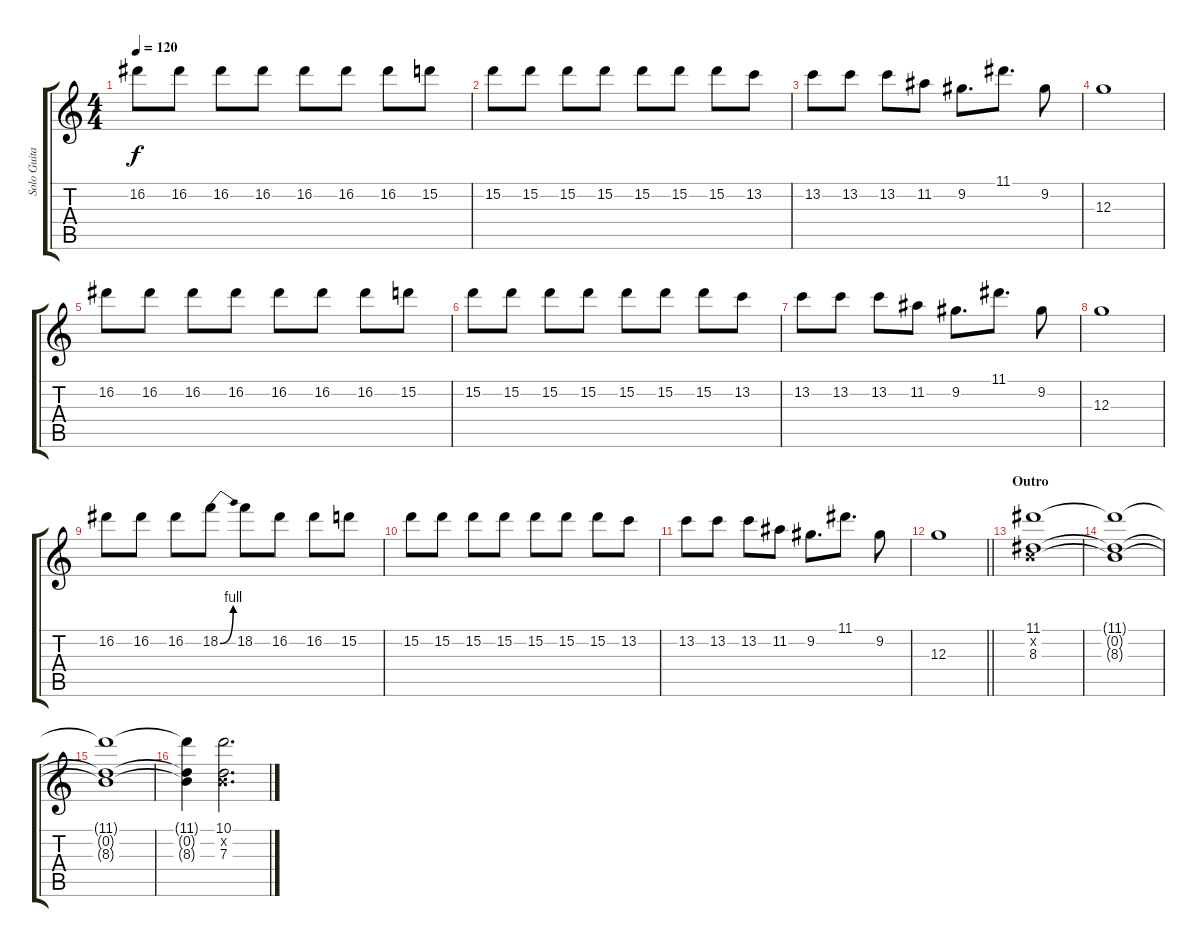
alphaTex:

\track ("Solo Guitar" "Solo Guita") {instrument distortionguitar}
\staff {score tabs}
\tuning (E4 B3 G3 D3 A2 E2) {hide}
\ts (4 4)
\tempo 120
\clef g2
\ks c
16.2.8{dy f} 16.2.8 16.2.8 16.2.8 16.2.8 16.2.8 16.2.8 15.2.8 |
15.2.8 15.2.8 15.2.8 15.2.8 15.2.8 15.2.8 15.2.8 13.2.8 |
13.2.8 13.2.8 13.2.8 11.2.8 9.2.8{d} 11.1.8{d} 9.2.8 |
12.3.1 |
16.2.8 16.2.8 16.2.8 16.2.8 16.2.8 16.2.8 16.2.8 15.2.8 |
15.2.8 15.2.8 15.2.8 15.2.8 15.2.8 15.2.8 15.2.8 13.2.8 |
13.2.8 13.2.8 13.2.8 11.2.8 9.2.8{d} 11.1.8{d} 9.2.8 |
12.3.1 |
16.2.8 16.2.8 16.2.8 18.2{be (bend 0 0 60 4)}.8 18.2.8 16.2.8 16.2.8 15.2.8 |
15.2.8 15.2.8 15.2.8 15.2.8 15.2.8 15.2.8 15.2.8 13.2.8 |
13.2.8 13.2.8 13.2.8 11.2.8 9.2.8{d} 11.1.8{d} 9.2.8 |
\barLineRight lightlight
12.3.1 |
\section ("" "Outro")
(11.1 0.2{x} 8.3).1 |
(11.1{t} 0.2{t} 8.3{t}).1 |
(11.1{t} 0.2{t} 8.3{t}).1 |
(11.1{t} 0.2{t} 8.3{t}).4 (10.1 0.2{x} 7.3).2{d}
